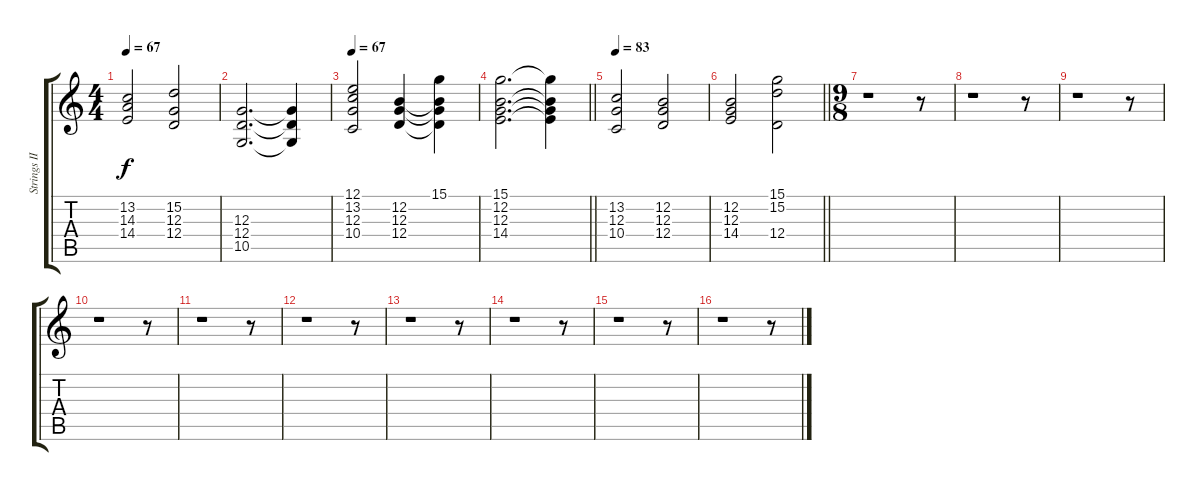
\track ("Strings II" "Strings II") {instrument stringensemble2}
\staff {score tabs}
\tuning (E4 B3 G3 D3 A2 E2) {hide}
\ts (4 4)
\tempo 67
\clef g2
\ks c
(13.2 14.3 14.4).2{dy f volume 7} (15.2 12.3 12.4).2 |
(12.3 12.4 10.5).2{d} (12.3{t} 12.4{t} 10.5{t}).4{volume 2} |
\tempo 67
(12.1 13.2 12.3 10.4).2{volume 7} (12.2 12.3 12.4).4 (15.1 12.2{t} 12.3{t} 12.4{t}).4 |
\barLineRight lightlight
(15.1 12.2 12.3 14.4).2{d} (15.1{t} 12.2{t} 12.3{t} 14.4{t}).4{volume 2} |
\section ("" "")
\tempo 83
(13.2 12.3 10.4).2{volume 7} (12.2 12.3 12.4).2 |
\barLineRight lightlight
(12.2 12.3 14.4).2 (15.1 15.2 12.4).2 |
\ts (9 8)
\section ("" "")
r.1 r.8 |
r.1 r.8 |
r.1 r.8 |
r.1 r.8 |
r.1 r.8 |
r.1 r.8 |
r.1 r.8 |
r.1 r.8 |
\section ("" "")
r.1 r.8 |
r.1 r.8
